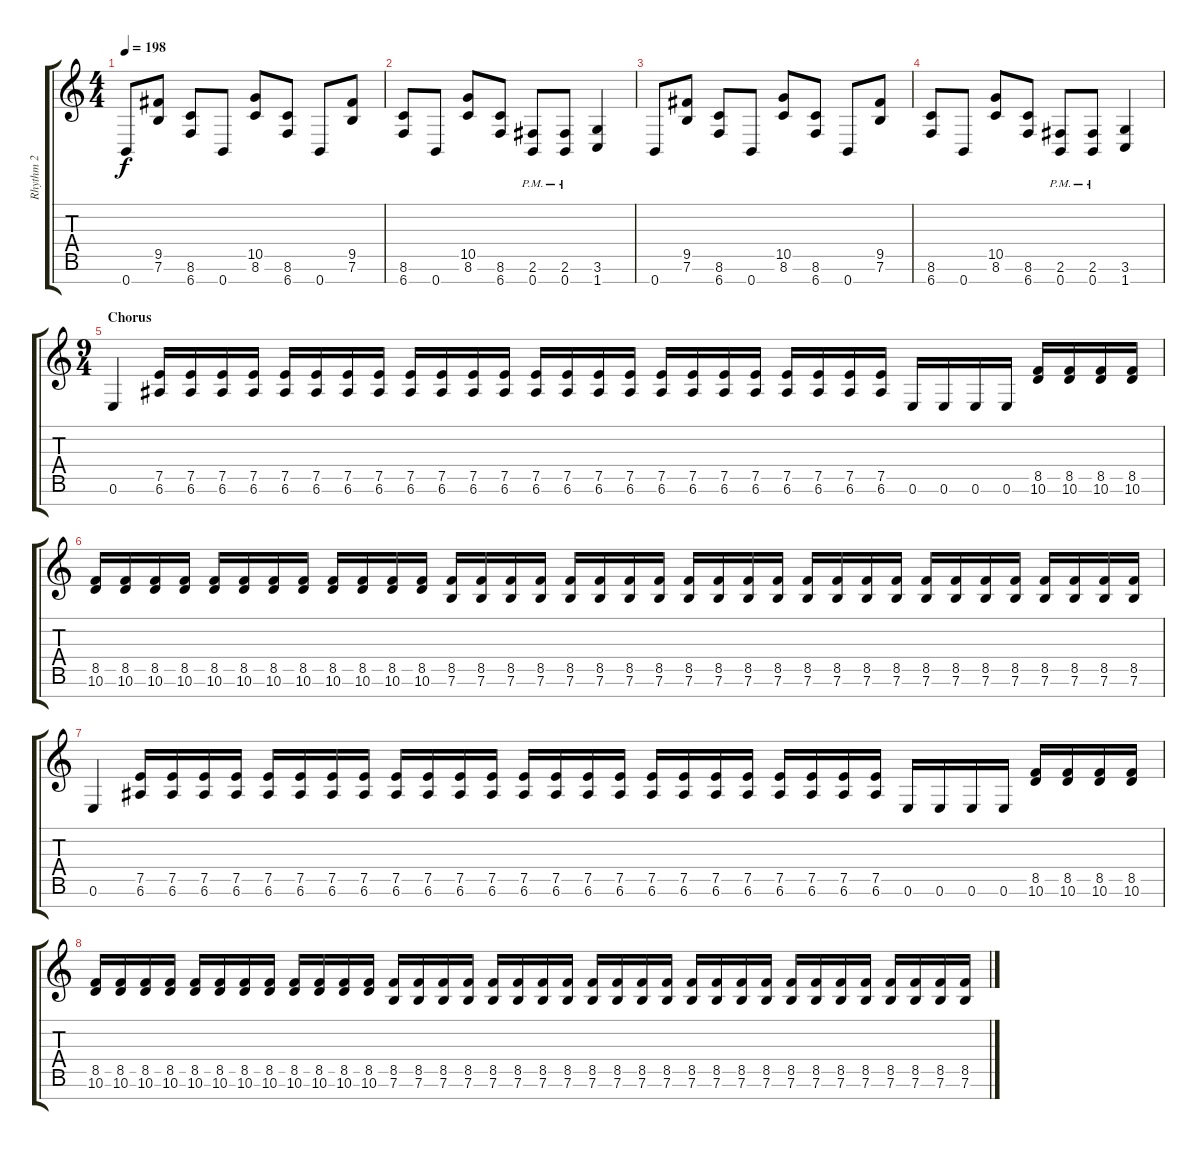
\track ("Rhythm 2" "Rhythm 2") {instrument overdrivenguitar}
\staff {score tabs}
\tuning (E4 B3 G3 D3 A2 E2 B1) {hide}
\ts (4 4)
\tempo 198
\clef g2
\ks c
0.7.8{dy f} (9.5 7.6).8 (8.6 6.7).8 0.7.8 (10.5 8.6).8 (8.6 6.7).8 0.7.8 (9.5 7.6).8 |
(8.6 6.7).8 0.7.8 (10.5 8.6).8 (8.6 6.7).8 (2.6{pm} 0.7{pm}).8 (2.6{pm} 0.7{pm}).8 (3.6 1.7).4 |
0.7.8 (9.5 7.6).8 (8.6 6.7).8 0.7.8 (10.5 8.6).8 (8.6 6.7).8 0.7.8 (9.5 7.6).8 |
(8.6 6.7).8 0.7.8 (10.5 8.6).8 (8.6 6.7).8 (2.6{pm} 0.7{pm}).8 (2.6{pm} 0.7{pm}).8 (3.6 1.7).4 |
\ts (9 4)
\section ("" "Chorus")
0.6.4 (7.5 6.6).16 (7.5 6.6).16 (7.5 6.6).16 (7.5 6.6).16 (7.5 6.6).16 (7.5 6.6).16 (7.5 6.6).16 (7.5 6.6).16 (7.5 6.6).16 (7.5 6.6).16 (7.5 6.6).16 (7.5 6.6).16 (7.5 6.6).16 (7.5 6.6).16 (7.5 6.6).16 (7.5 6.6).16 (7.5 6.6).16 (7.5 6.6).16 (7.5 6.6).16 (7.5 6.6).16 (7.5 6.6).16 (7.5 6.6).16 (7.5 6.6).16 (7.5 6.6).16 0.6.16 0.6.16 0.6.16 0.6.16 (8.5 10.6).16 (8.5 10.6).16 (8.5 10.6).16 (8.5 10.6).16 |
(8.5 10.6).16 (8.5 10.6).16 (8.5 10.6).16 (8.5 10.6).16 (8.5 10.6).16 (8.5 10.6).16 (8.5 10.6).16 (8.5 10.6).16 (8.5 10.6).16 (8.5 10.6).16 (8.5 10.6).16 (8.5 10.6).16 (8.5 7.6).16 (8.5 7.6).16 (8.5 7.6).16 (8.5 7.6).16 (8.5 7.6).16 (8.5 7.6).16 (8.5 7.6).16 (8.5 7.6).16 (8.5 7.6).16 (8.5 7.6).16 (8.5 7.6).16 (8.5 7.6).16 (8.5 7.6).16 (8.5 7.6).16 (8.5 7.6).16 (8.5 7.6).16 (8.5 7.6).16 (8.5 7.6).16 (8.5 7.6).16 (8.5 7.6).16 (8.5 7.6).16 (8.5 7.6).16 (8.5 7.6).16 (8.5 7.6).16 |
0.6.4 (7.5 6.6).16 (7.5 6.6).16 (7.5 6.6).16 (7.5 6.6).16 (7.5 6.6).16 (7.5 6.6).16 (7.5 6.6).16 (7.5 6.6).16 (7.5 6.6).16 (7.5 6.6).16 (7.5 6.6).16 (7.5 6.6).16 (7.5 6.6).16 (7.5 6.6).16 (7.5 6.6).16 (7.5 6.6).16 (7.5 6.6).16 (7.5 6.6).16 (7.5 6.6).16 (7.5 6.6).16 (7.5 6.6).16 (7.5 6.6).16 (7.5 6.6).16 (7.5 6.6).16 0.6.16 0.6.16 0.6.16 0.6.16 (8.5 10.6).16 (8.5 10.6).16 (8.5 10.6).16 (8.5 10.6).16 |
(8.5 10.6).16 (8.5 10.6).16 (8.5 10.6).16 (8.5 10.6).16 (8.5 10.6).16 (8.5 10.6).16 (8.5 10.6).16 (8.5 10.6).16 (8.5 10.6).16 (8.5 10.6).16 (8.5 10.6).16 (8.5 10.6).16 (8.5 7.6).16 (8.5 7.6).16 (8.5 7.6).16 (8.5 7.6).16 (8.5 7.6).16 (8.5 7.6).16 (8.5 7.6).16 (8.5 7.6).16 (8.5 7.6).16 (8.5 7.6).16 (8.5 7.6).16 (8.5 7.6).16 (8.5 7.6).16 (8.5 7.6).16 (8.5 7.6).16 (8.5 7.6).16 (8.5 7.6).16 (8.5 7.6).16 (8.5 7.6).16 (8.5 7.6).16 (8.5 7.6).16 (8.5 7.6).16 (8.5 7.6).16 (8.5 7.6).16
